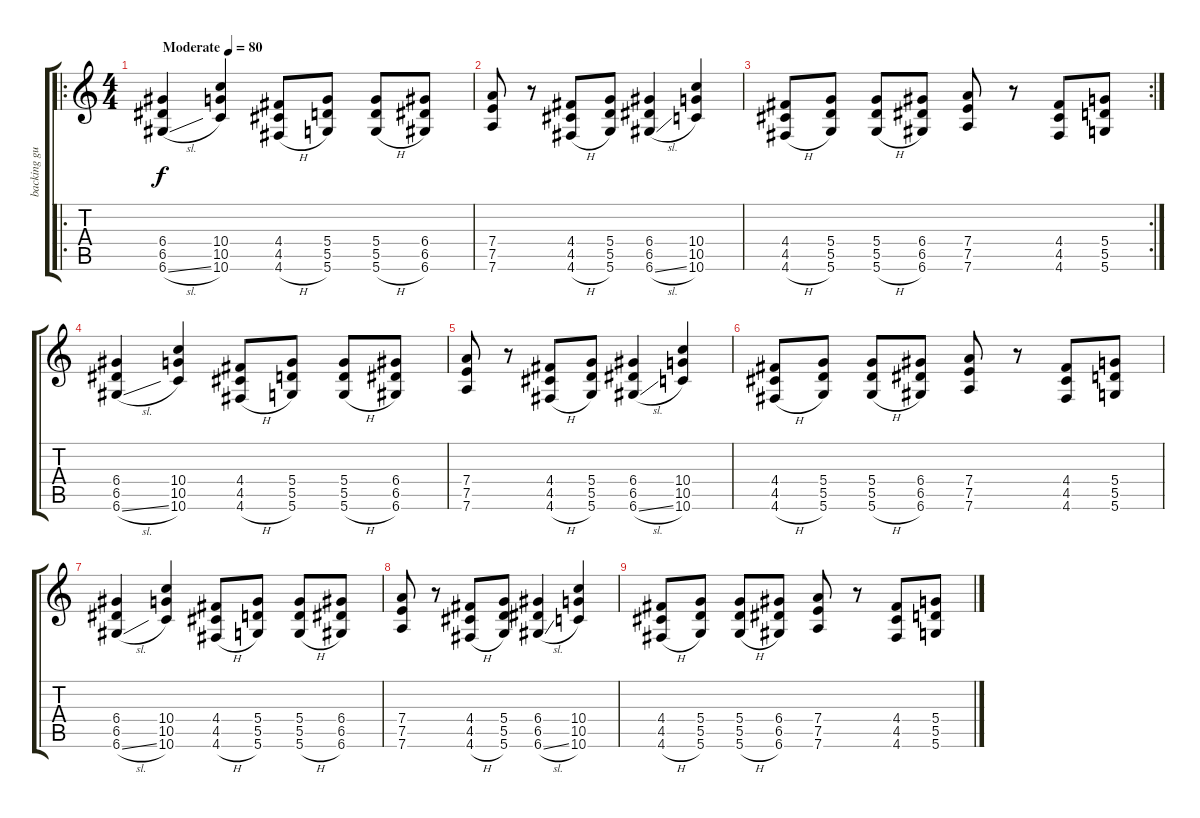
\track ("backing guitar" "backing gu") {instrument distortionguitar}
\staff {score tabs}
\tuning (E4 B3 G3 D3 A2 D2) {hide}
\ro
\ts (4 4)
\tempo (80 "Moderate")
\clef g2
\ks c
(6.4 6.5 6.6{sl}).4{dy f instrument distortionguitar} (10.4 10.5 10.6).4 (4.4 4.5 4.6{h}).8 (5.4 5.5 5.6).8 (5.4 5.5 5.6{h}).8 (6.4 6.5 6.6).8 |
(7.4 7.5 7.6).8 r.8 (4.4 4.5 4.6{h}).8 (5.4 5.5 5.6).8 (6.4 6.5 6.6{sl}).4 (10.4 10.5 10.6).4 |
\rc 2
(4.4 4.5 4.6{h}).8 (5.4 5.5 5.6).8 (5.4 5.5 5.6{h}).8 (6.4 6.5 6.6).8 (7.4 7.5 7.6).8 r.8 (4.4 4.5 4.6).8 (5.4 5.5 5.6).8 |
(6.4 6.5 6.6{sl}).4 (10.4 10.5 10.6).4 (4.4 4.5 4.6{h}).8 (5.4 5.5 5.6).8 (5.4 5.5 5.6{h}).8 (6.4 6.5 6.6).8 |
(7.4 7.5 7.6).8 r.8 (4.4 4.5 4.6{h}).8 (5.4 5.5 5.6).8 (6.4 6.5 6.6{sl}).4 (10.4 10.5 10.6).4 |
(4.4 4.5 4.6{h}).8 (5.4 5.5 5.6).8 (5.4 5.5 5.6{h}).8 (6.4 6.5 6.6).8 (7.4 7.5 7.6).8 r.8 (4.4 4.5 4.6).8 (5.4 5.5 5.6).8 |
(6.4 6.5 6.6{sl}).4 (10.4 10.5 10.6).4 (4.4 4.5 4.6{h}).8 (5.4 5.5 5.6).8 (5.4 5.5 5.6{h}).8 (6.4 6.5 6.6).8 |
(7.4 7.5 7.6).8 r.8 (4.4 4.5 4.6{h}).8 (5.4 5.5 5.6).8 (6.4 6.5 6.6{sl}).4 (10.4 10.5 10.6).4 |
(4.4 4.5 4.6{h}).8 (5.4 5.5 5.6).8 (5.4 5.5 5.6{h}).8 (6.4 6.5 6.6).8 (7.4 7.5 7.6).8 r.8 (4.4 4.5 4.6).8 (5.4 5.5 5.6).8
